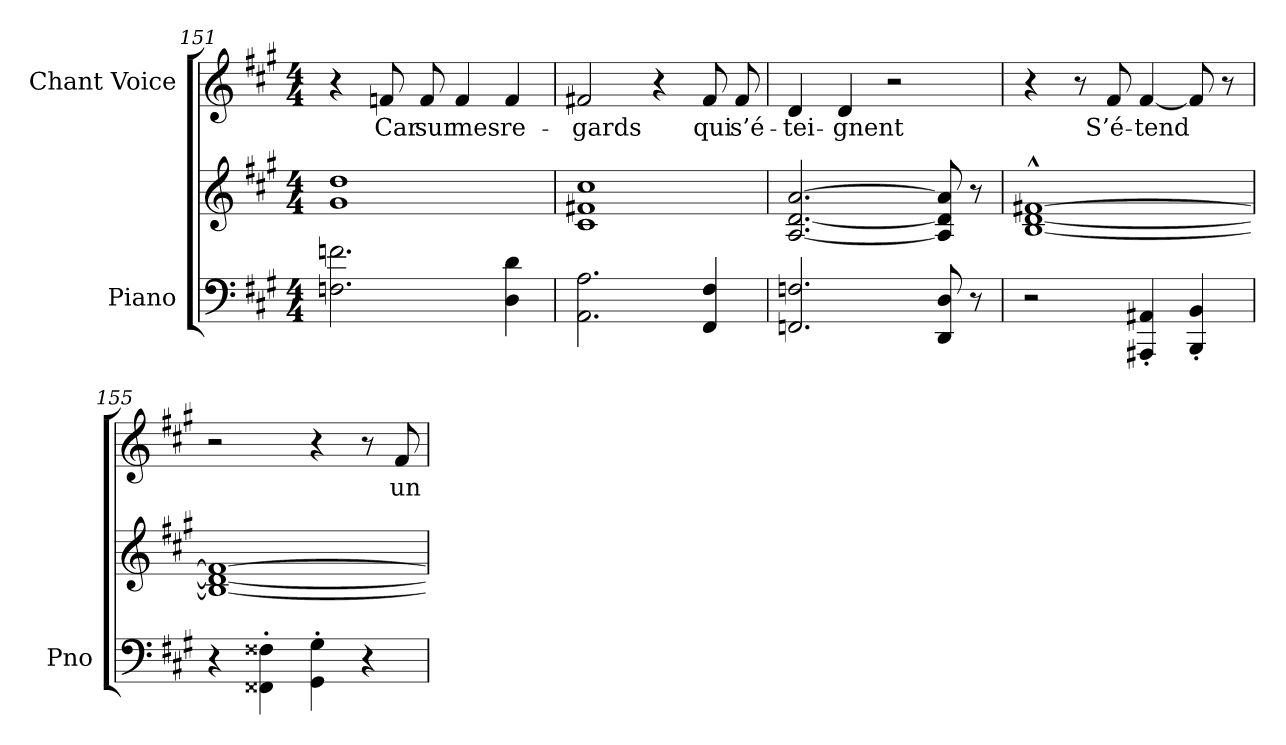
**kern	**kern	**dynam	**kern	**text
*part2	*part2	*part2	*part1	*part1
*staff3	*staff2	*staff2/3	*staff1	*staff1
*I"Piano	*	*	*I"Chant Voice	*
*I'Pno	*	*	*	*
*clefF4	*clefG2	*	*clefG2	*
*k[f#c#g#]	*k[f#c#g#]	*	*k[f#c#g#]	*
*M4/4	*M4/4	*	*M4/4	*
=151	=151	=151	=151	=151
2.Fn\ 2.fn\	1g# 1dd	.	4r	.
!	!	!	!	!LO:LY:b
.	.	.	8fn/	Car
!	!	!	!	!LO:LY:b
.	.	.	8f/	sur
!	!	!	!	!LO:LY:b
.	.	.	4f/	mes
!	!	!	!	!LO:LY:b
4D\ 4d\	.	.	4f/	re-
=152	=152	=152	=152	=152
!	!	!	!	!LO:LY:b
2.AA\ 2.A\	1c# 1f#X 1cc#	.	2f#X/	-gards
.	.	.	4r	.
!	!	!	!	!LO:LY:b
4FF#/ 4F#/	.	.	8f#/	qui
!	!	!	!	!LO:LY:b
.	.	.	8f#/	s’é-
=153	=153	=153	=153	=153
!	!	!	!	!LO:LY:b
2.FFn/ 2.Fn/	[2.A/ [2.d/ [2.a/	.	4d/	-tei-
!	!	!	!	!LO:LY:b
.	.	.	4d/	-gnent
.	.	.	2r	.
8DD/ 8D/	8A/] 8d/] 8a/]	.	.	.
8r	8r	.	.	.
=154	=154	=154	=154	=154
!	!	!LO:DY:b	!	!
!	!	!LO:DY:n=1:b	!	!
2r	[1B^^ [1d^^ [1f#X^^	other-dynamics pp	4r	.
.	.	.	8r	.
!	!	!	!	!LO:LY:b
.	.	.	8f#/	S’é-
!	!	!	!	!LO:LY:b
4AAA#X/' 4AA#X/'	.	.	[4f#/	-tend
4BBB/' 4BB/'	.	.	8f#/]	.
.	.	.	8r	.
!!LO:LB:g=z
=155	=155	=155	=155	=155
4r	1B_ 1d_ 1f#_	.	2r	.
4FF##X\' 4F##X\'	.	.	.	.
4GG#\' 4G#\'	.	.	4r	.
4r	.	.	8r	.
!	!	!	!	!LO:LY:b
.	.	.	8f#/	un
=	=	=	=	=
*-	*-	*-	*-	*-
